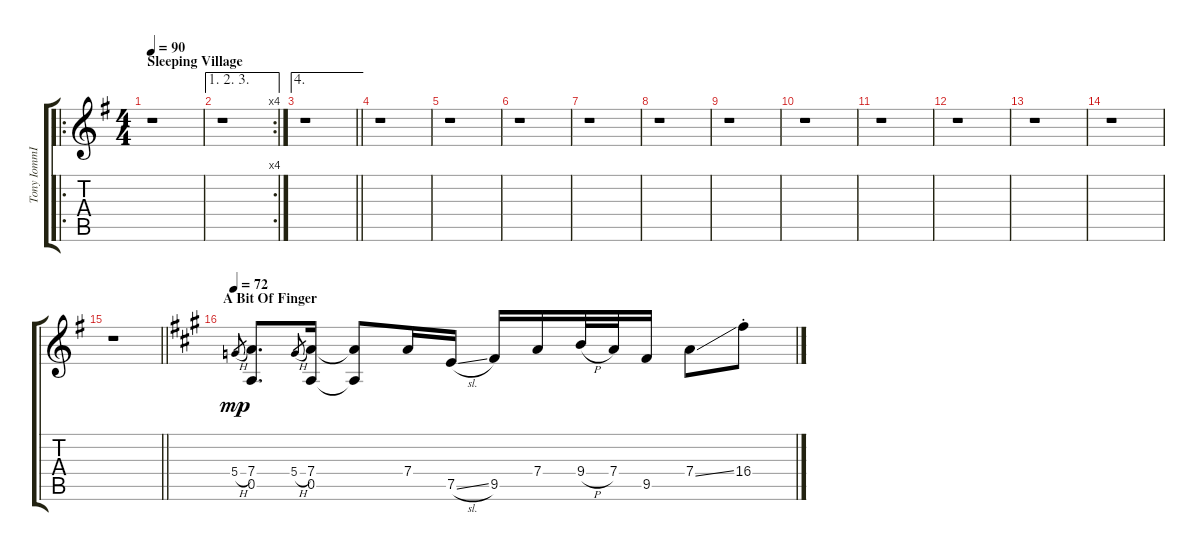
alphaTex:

\track ("Tony IommI Distortion (Rhythm II)" "Tony IommI") {instrument overdrivenguitar}
\staff {score tabs}
\tuning (E4 B3 G3 D3 A2 E2) {hide}
\ro
\ts (4 4)
\section ("" "Sleeping Village")
\tempo 90
\clef g2
\ks g
r.1{dy mp instrument overdrivenguitar} |
\ae (1 2 3)
\rc 4
r.1 |
\ae 4
\barLineRight lightlight
r.1 |
r.1 |
r.1 |
r.1 |
r.1 |
r.1 |
r.1 |
r.1 |
r.1 |
r.1 |
r.1 |
r.1 |
\barLineRight lightlight
r.1 |
\section ("" "A Bit Of Finger")
\tempo 72
\ks a
5.4{h}.8{gr} (7.4 0.5).8{d} 5.4{h}.8{gr} (7.4 0.5).16 (7.4{t} 0.5{t}).8 7.4.16 7.5{sl}.16 9.5.16 7.4.16 9.4{h}.32 7.4.32 9.5.16 7.4{ss}.8 16.4{st}.8
